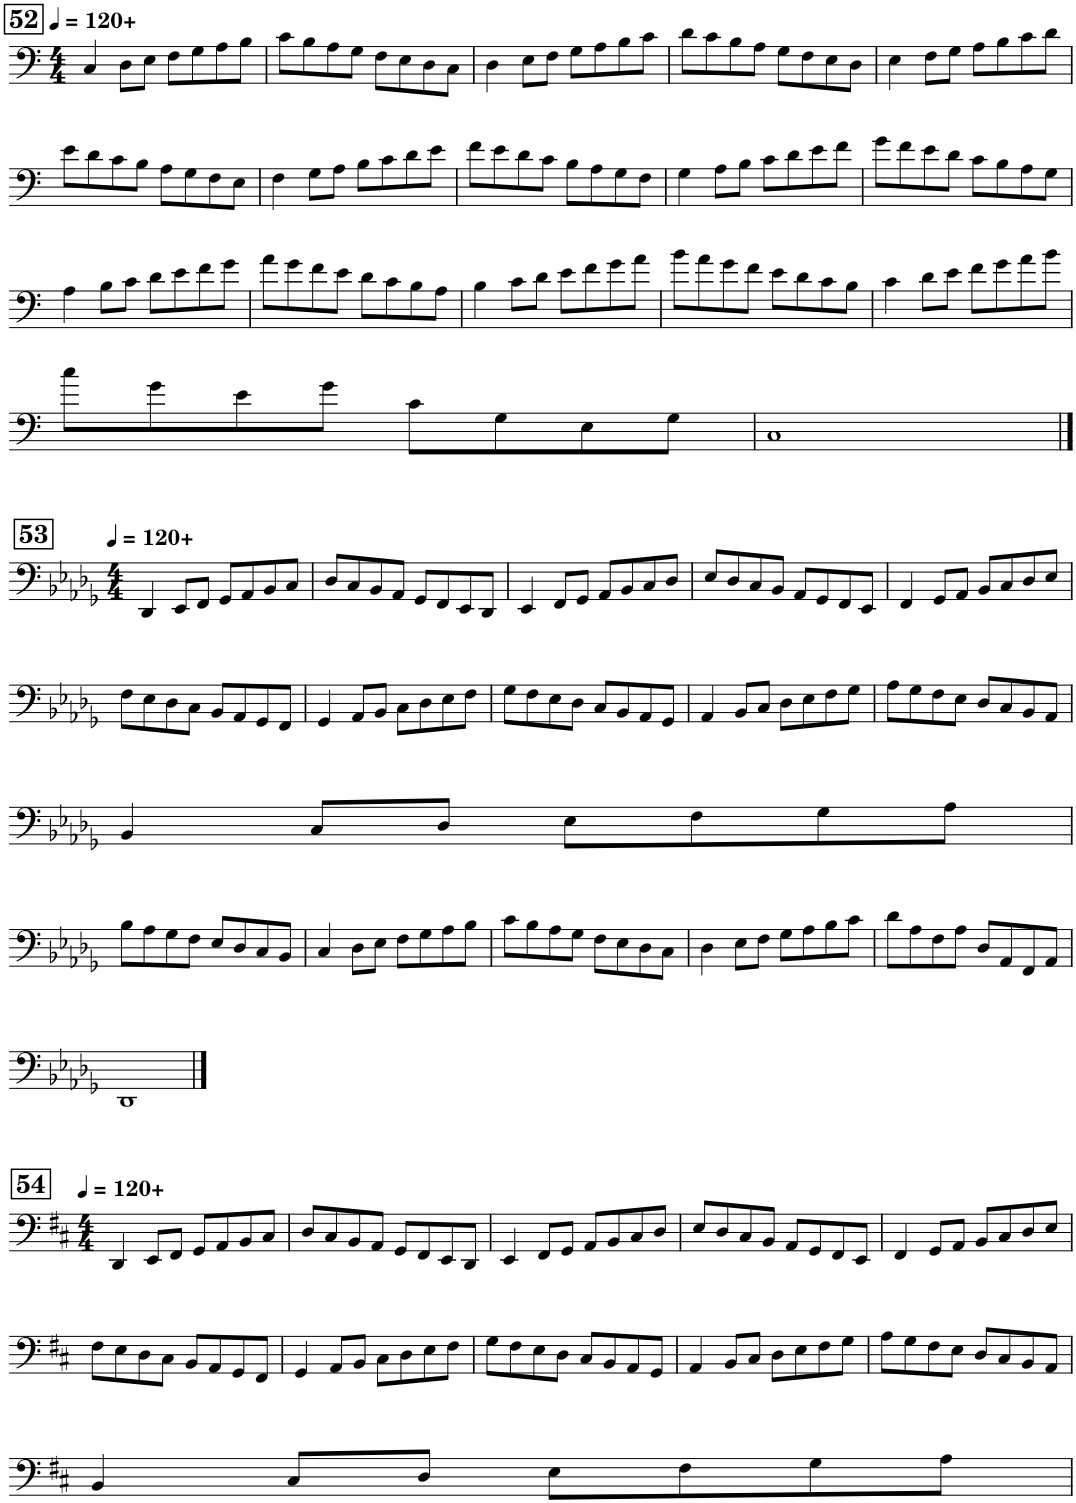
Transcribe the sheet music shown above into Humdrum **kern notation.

**kern
*part1
*staff1
*I"Trombone
*I'Tbn.
*clefF4
*k[]
*M4/4
*MM120
!!LO:REH:place=s1:a:B:cj:fs=14:t=52
=1
!LO:TX:a:B:t=+
4C/
8D\L
8E\J
8F\L
8G\
8A\
8B\J
=2
8c\L
8B\
8A\
8G\J
8F\L
8E\
8D\
8C\J
=3
4D\
8E\L
8F\J
8G\L
8A\
8B\
8c\J
=4
8d\L
8c\
8B\
8A\J
8G\L
8F\
8E\
8D\J
=5
4E\
8F\L
8G\J
8A\L
8B\
8c\
8d\J
!!LO:LB:g=z
=6
8e\L
8d\
8c\
8B\J
8A\L
8G\
8F\
8E\J
=7
4F\
8G\L
8A\J
8B\L
8c\
8d\
8e\J
=8
8f\L
8e\
8d\
8c\J
8B\L
8A\
8G\
8F\J
=9
4G\
8A\L
8B\J
8c\L
8d\
8e\
8f\J
=10
8g\L
8f\
8e\
8d\J
8c\L
8B\
8A\
8G\J
!!LO:LB:g=z
=11
4A\
8B\L
8c\J
8d\L
8e\
8f\
8g\J
=12
8a\L
8g\
8f\
8e\J
8d\L
8c\
8B\
8A\J
=13
4B\
8c\L
8d\J
8e\L
8f\
8g\
8a\J
=14
8b\L
8a\
8g\
8f\J
8e\L
8d\
8c\
8B\J
=15
4c\
8d\L
8e\J
8f\L
8g\
8a\
8b\J
!!LO:LB:g=z
=16
8cc\L
8g\
8e\
8g\J
8c\L
8G\
8E\
8G\J
=17
1C
!!LO:LB:g=z
==1
!!LO:REH:place=s1:a:B:cj:fs=14:t=53
*k[b-e-a-d-g-]
*M4/4
*MM120
!LO:TX:a:B:t=+
4DD-/
8EE-/L
8FF/J
8GG-/L
8AA-/
8BB-/
8C/J
=2
8D-/L
8C/
8BB-/
8AA-/J
8GG-/L
8FF/
8EE-/
8DD-/J
=3
4EE-/
8FF/L
8GG-/J
8AA-/L
8BB-/
8C/
8D-/J
=4
8E-/L
8D-/
8C/
8BB-/J
8AA-/L
8GG-/
8FF/
8EE-/J
=5
4FF/
8GG-/L
8AA-/J
8BB-/L
8C/
8D-/
8E-/J
!!LO:LB:g=z
=6
8F\L
8E-\
8D-\
8C\J
8BB-/L
8AA-/
8GG-/
8FF/J
=7
4GG-/
8AA-/L
8BB-/J
8C\L
8D-\
8E-\
8F\J
=8
8G-\L
8F\
8E-\
8D-\J
8C/L
8BB-/
8AA-/
8GG-/J
=9
4AA-/
8BB-/L
8C/J
8D-\L
8E-\
8F\
8G-\J
=10
8A-\L
8G-\
8F\
8E-\J
8D-/L
8C/
8BB-/
8AA-/J
!!LO:LB:g=z
=11
4BB-/
8C/L
8D-/J
8E-\L
8F\
8G-\
8A-\J
!!LO:LB:g=z
=12
8B-\L
8A-\
8G-\
8F\J
8E-/L
8D-/
8C/
8BB-/J
=13
4C/
8D-\L
8E-\J
8F\L
8G-\
8A-\
8B-\J
=14
8c\L
8B-\
8A-\
8G-\J
8F\L
8E-\
8D-\
8C\J
=15
4D-\
8E-\L
8F\J
8G-\L
8A-\
8B-\
8c\J
=16
8d-\L
8A-\
8F\
8A-\J
8D-/L
8AA-/
8FF/
8AA-/J
!!LO:LB:g=z
=17
1DD-
!!LO:LB:g=z
==1
!!LO:REH:place=s1:a:B:cj:fs=14:t=54
*k[f#c#]
*M4/4
*MM120
!LO:TX:a:B:t=+
4DD/
8EE/L
8FF#/J
8GG/L
8AA/
8BB/
8C#/J
=2
8D/L
8C#/
8BB/
8AA/J
8GG/L
8FF#/
8EE/
8DD/J
=3
4EE/
8FF#/L
8GG/J
8AA/L
8BB/
8C#/
8D/J
=4
8E/L
8D/
8C#/
8BB/J
8AA/L
8GG/
8FF#/
8EE/J
=5
4FF#/
8GG/L
8AA/J
8BB/L
8C#/
8D/
8E/J
!!LO:LB:g=z
=6
8F#\L
8E\
8D\
8C#\J
8BB/L
8AA/
8GG/
8FF#/J
=7
4GG/
8AA/L
8BB/J
8C#\L
8D\
8E\
8F#\J
=8
8G\L
8F#\
8E\
8D\J
8C#/L
8BB/
8AA/
8GG/J
=9
4AA/
8BB/L
8C#/J
8D\L
8E\
8F#\
8G\J
=10
8A\L
8G\
8F#\
8E\J
8D/L
8C#/
8BB/
8AA/J
!!LO:LB:g=z
=11
4BB/
8C#/L
8D/J
8E\L
8F#\
8G\
8A\J
=
*-
